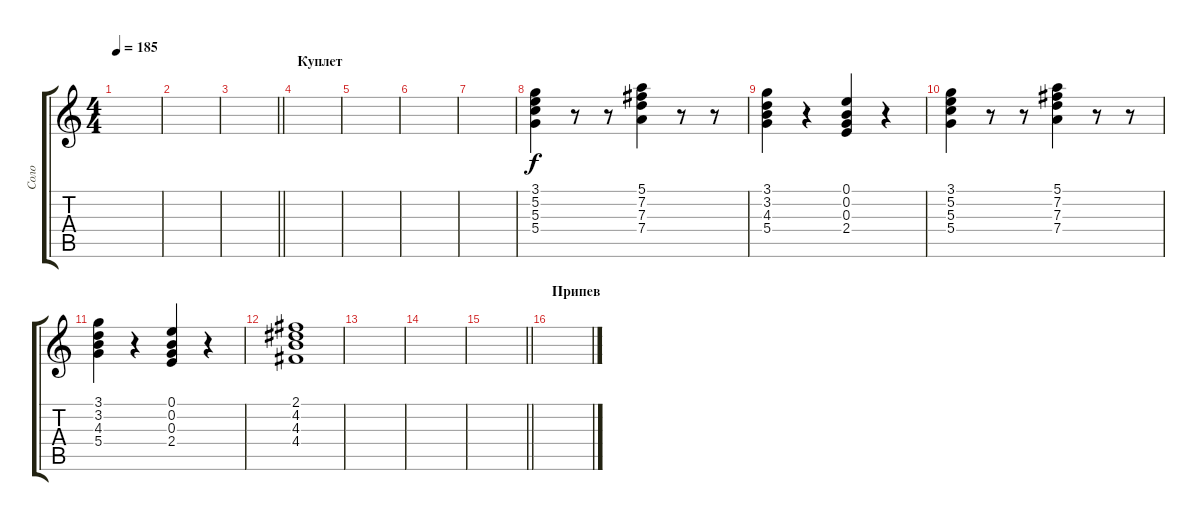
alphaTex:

\track ("Соло" "Соло") {instrument overdrivenguitar}
\staff {score tabs}
\tuning (E4 B3 G3 D3 A2 E2) {hide}
\ts (4 4)
\tempo 185
\clef g2
\ks c
|
|
\barLineRight lightlight
|
\section ("" "Куплет")
|
|
|
|
(3.1 5.2 5.3 5.4).4{instrument electricguitarclean} r.8 r.8 (5.1 7.2 7.3 7.4).4 r.8 r.8 |
(3.1 3.2 4.3 5.4).4 r.4 (0.1 0.2 0.3 2.4).4 r.4 |
(3.1 5.2 5.3 5.4).4 r.8 r.8 (5.1 7.2 7.3 7.4).4 r.8 r.8 |
(3.1 3.2 4.3 5.4).4 r.4 (0.1 0.2 0.3 2.4).4 r.4 |
(2.1 4.2 4.3 4.4).1 |
|
|
\barLineRight lightlight
|
\section ("" "Припев")
